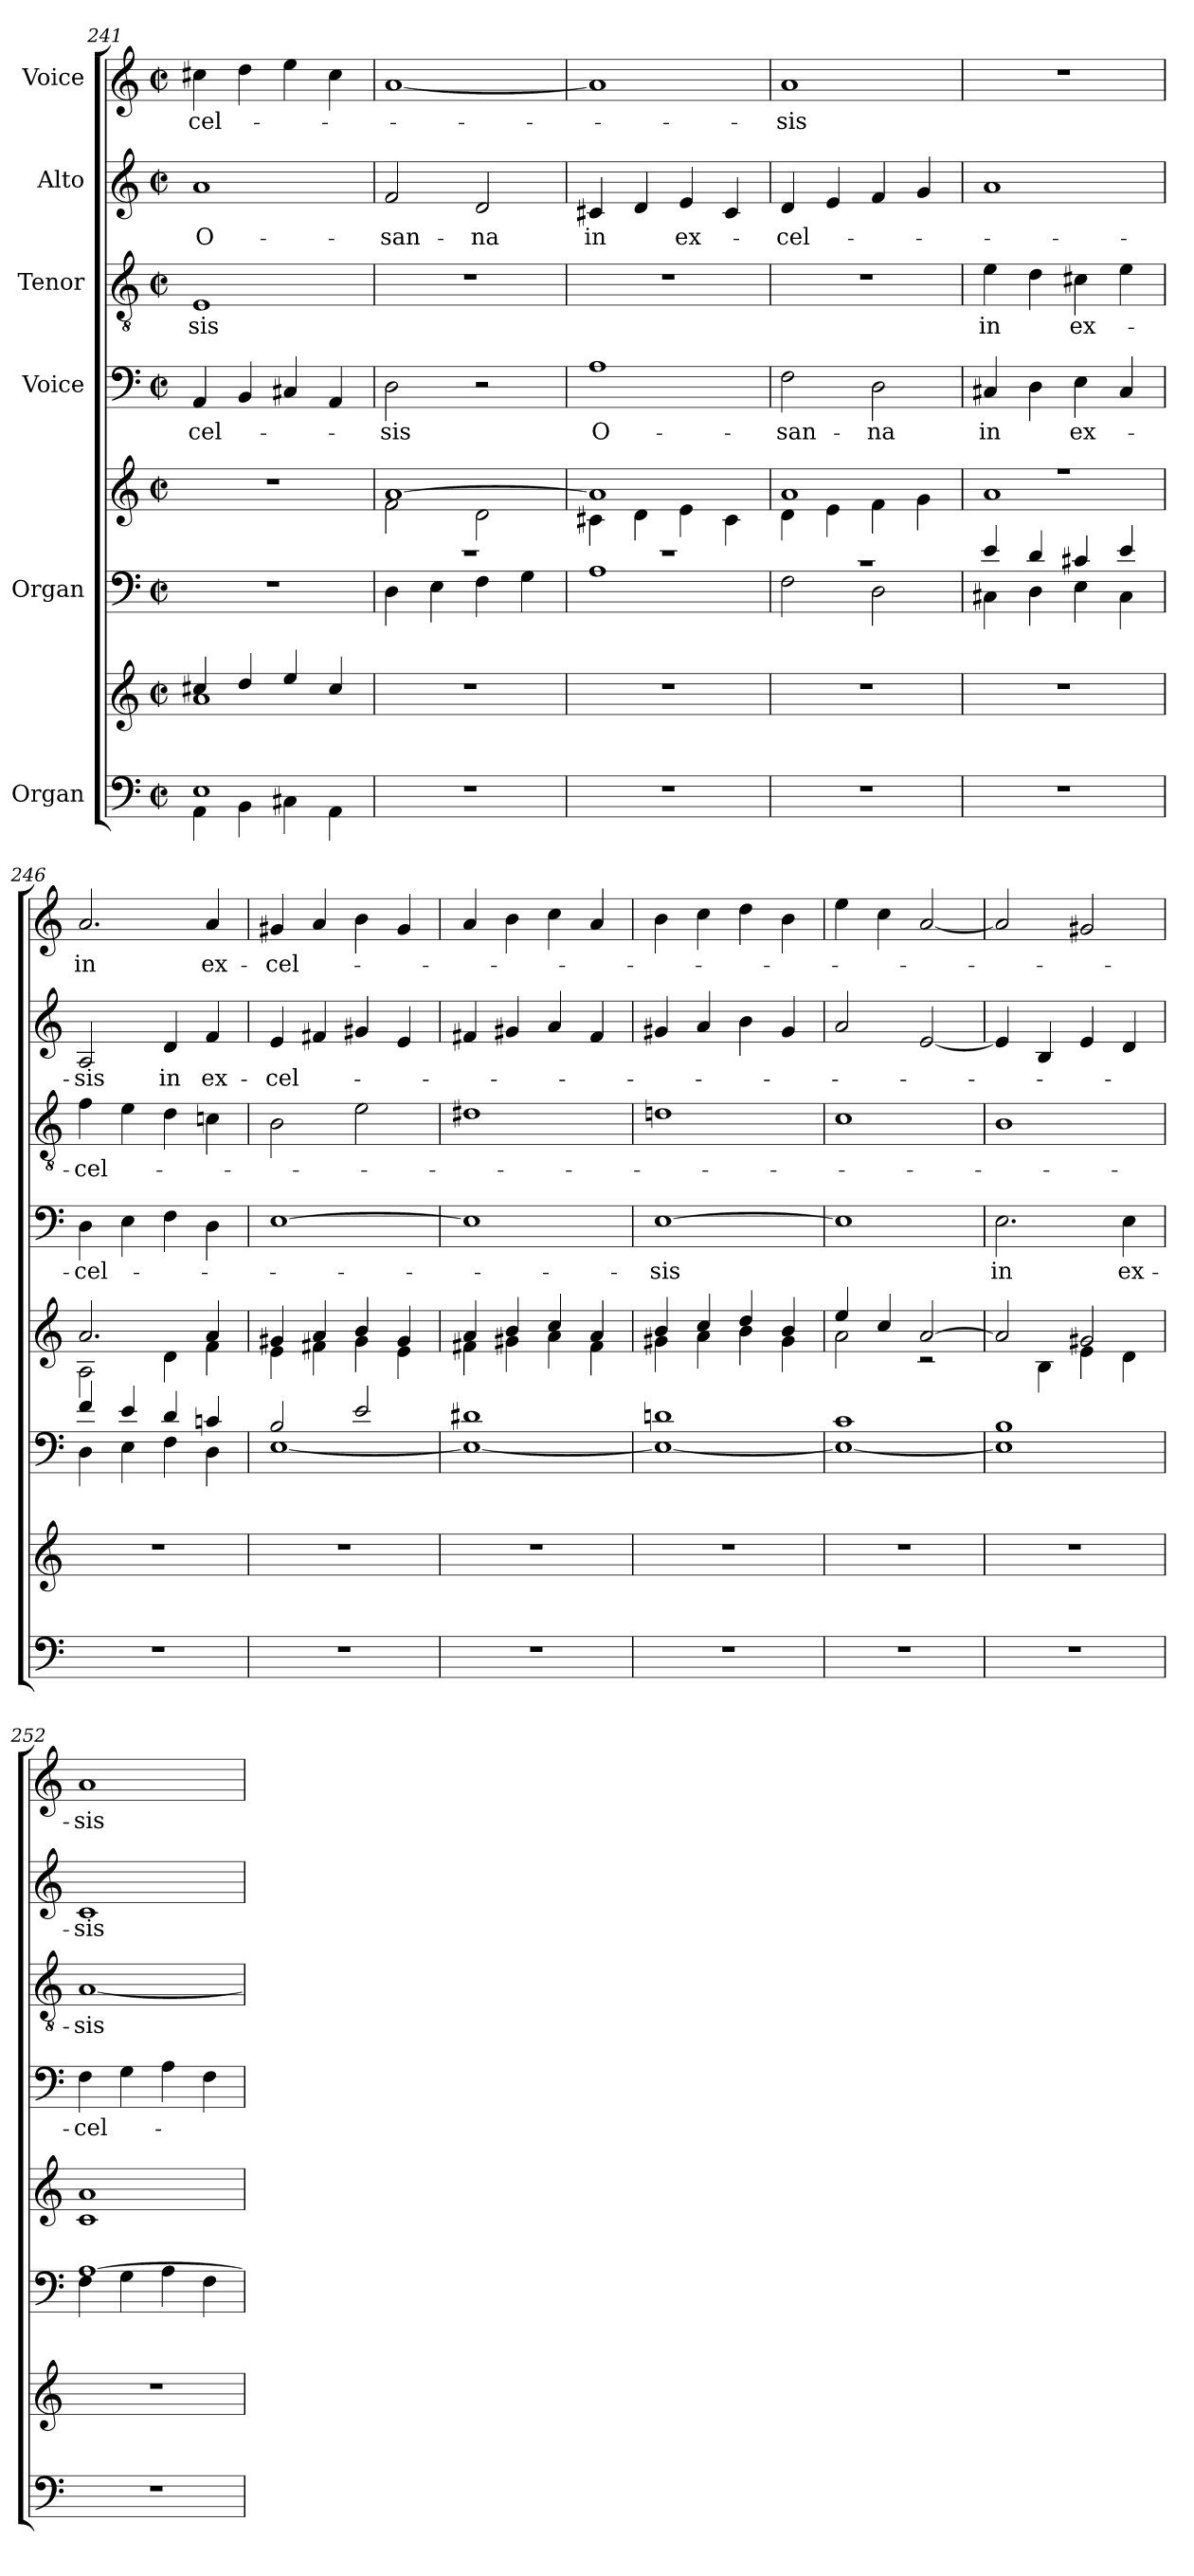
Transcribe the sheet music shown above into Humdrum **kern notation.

**kern	**kern	**kern	**kern	**kern	**text	**kern	**text	**kern	**text	**kern	**text
*part6	*part6	*part5	*part5	*part4	*part4	*part3	*part3	*part2	*part2	*part1	*part1
*staff8	*staff7	*staff6	*staff5	*staff4	*staff4	*staff3	*staff3	*staff2	*staff2	*staff1	*staff1
*I"Organ	*	*I"Organ	*	*I"Voice	*	*I"Tenor	*	*I"Alto	*	*I"Voice	*
*clefF4	*clefG2	*clefF4	*clefG2	*clefF4	*	*clefGv2	*	*clefG2	*	*clefG2	*
*k[]	*k[]	*k[]	*k[]	*k[]	*	*k[]	*	*k[]	*	*k[]	*
*M2/2	*M2/2	*M2/2	*M2/2	*M2/2	*	*M2/2	*	*M2/2	*	*M2/2	*
*met(c|)	*met(c|)	*met(c|)	*met(c|)	*met(c|)	*	*met(c|)	*	*met(c|)	*	*met(c|)	*
=241	=241	=241	=241	=241	=241	=241	=241	=241	=241	=241	=241
*^	*^	*	*	*	*	*	*	*	*	*	*
!	!	!	!	!	!	!	!LO:LY:b	!	!LO:LY:b	!	!LO:LY:b	!	!LO:LY:b
1E	4AA\	4cc#X/	1a	1r	1r	4AA/	-cel-	1E	sis	1a	O-	4cc#X\	-cel-
.	4BB\	4dd/	.	.	.	4BB/	.	.	.	.	.	4dd\	.
.	4C#X\	4ee/	.	.	.	4C#X/	.	.	.	.	.	4ee\	.
.	4AA\	4cc#/	.	.	.	4AA/	.	.	.	.	.	4cc#\	.
*	*	*v	*v	*	*	*	*	*	*	*	*	*	*
!!LO:LB:g=z
=242	=242	=242	=242	=242	=242	=242	=242	=242	=242	=242	=242	=242
*	*	*	*^	*^	*	*	*	*	*	*	*	*
!	!	!	!	!	!	!	!	!LO:LY:b	!	!	!	!LO:LY:b	!	!
*v	*v	*	*	*	*	*	*	*	*	*	*	*	*	*
1r	1r	1r	4D\	[1a	2f\	2D\	-sis	1r	.	2f/	-san-	[1a	.
.	.	.	4E\	.	.	.	.	.	.	.	.	.	.
!	!	!	!	!	!	!	!	!	!	!	!LO:LY:b	!	!
.	.	.	4F\	.	2d\	2r	.	.	.	2d/	-na	.	.
.	.	.	4G\	.	.	.	.	.	.	.	.	.	.
=243	=243	=243	=243	=243	=243	=243	=243	=243	=243	=243	=243	=243	=243
!	!	!	!	!	!	!	!LO:LY:b	!	!	!	!LO:LY:b	!	!
1r	1r	1r	1A	1a]	4c#X\	1A	O-	1r	.	4c#X/	in	1a]	.
.	.	.	.	.	4d\	.	.	.	.	4d/	.	.	.
!	!	!	!	!	!	!	!	!	!	!	!LO:LY:b	!	!
.	.	.	.	.	4e\	.	.	.	.	4e/	ex-	.	.
.	.	.	.	.	4c#\	.	.	.	.	4c#/	.	.	.
=244	=244	=244	=244	=244	=244	=244	=244	=244	=244	=244	=244	=244	=244
!	!	!	!	!	!	!	!LO:LY:b	!	!	!	!LO:LY:b	!	!LO:LY:b
1r	1r	1r	2F\	1a	4d\	2F\	-san-	1r	.	4d/	-cel-	1a	-sis
.	.	.	.	.	4e\	.	.	.	.	4e/	.	.	.
!	!	!	!	!	!	!	!LO:LY:b	!	!	!	!	!	!
.	.	.	2D\	.	4f\	2D\	-na	.	.	4f/	.	.	.
.	.	.	.	.	4g\	.	.	.	.	4g/	.	.	.
=245	=245	=245	=245	=245	=245	=245	=245	=245	=245	=245	=245	=245	=245
!	!	!	!	!	!	!	!LO:LY:b	!	!LO:LY:b	!	!	!	!
1r	1r	4e/	4C#X\	1r	1a	4C#X/	in	4e\	in	1a	.	1r	.
.	.	4d/	4D\	.	.	4D\	.	4d\	.	.	.	.	.
!	!	!	!	!	!	!	!LO:LY:b	!	!LO:LY:b	!	!	!	!
.	.	4c#X/	4E\	.	.	4E\	ex-	4c#X\	ex-	.	.	.	.
.	.	4e/	4C#\	.	.	4C#/	.	4e\	.	.	.	.	.
=246	=246	=246	=246	=246	=246	=246	=246	=246	=246	=246	=246	=246	=246
!	!	!	!	!	!	!	!LO:LY:b	!	!LO:LY:b	!	!LO:LY:b	!	!LO:LY:b
1r	1r	4f/	4D\	2.a/	2A\	4D\	-cel-	4f\	-cel-	2A/	-sis	2.a/	in
.	.	4e/	4E\	.	.	4E\	.	4e\	.	.	.	.	.
!	!	!	!	!	!	!	!	!	!	!	!LO:LY:b	!	!
.	.	4d/	4F\	.	4d\	4F\	.	4d\	.	4d/	in	.	.
!	!	!	!	!	!	!	!	!	!	!	!LO:LY:b	!	!LO:LY:b
.	.	4cn/	4D\	4a/	4f\	4D\	.	4cn\	.	4f/	ex-	4a/	ex-
=247	=247	=247	=247	=247	=247	=247	=247	=247	=247	=247	=247	=247	=247
!	!	!	!	!	!	!	!	!	!	!	!LO:LY:b	!	!LO:LY:b
1r	1r	2B/	[1E	4g#X/	4e\	[1E	.	2B\	.	4e/	-cel-	4g#X/	-cel-
.	.	.	.	4a/	4f#X\	.	.	.	.	4f#X/	.	4a/	.
.	.	2e/	.	4b/	4g#\	.	.	2e\	.	4g#X/	.	4b\	.
.	.	.	.	4g#/	4e\	.	.	.	.	4e/	.	4g#/	.
=248	=248	=248	=248	=248	=248	=248	=248	=248	=248	=248	=248	=248	=248
1r	1r	1d#X	1E_	4a/	4f#X\	1E]	.	1d#X	.	4f#X/	.	4a/	.
.	.	.	.	4b/	4g#X\	.	.	.	.	4g#X/	.	4b\	.
.	.	.	.	4cc/	4a\	.	.	.	.	4a/	.	4cc\	.
.	.	.	.	4a/	4f#\	.	.	.	.	4f#/	.	4a/	.
=249	=249	=249	=249	=249	=249	=249	=249	=249	=249	=249	=249	=249	=249
!	!	!	!	!	!	!	!LO:LY:b	!	!	!	!	!	!
1r	1r	1dn	1E_	4b/	4g#X\	[1E	-sis	1dn	.	4g#X/	.	4b\	.
.	.	.	.	4cc/	4a\	.	.	.	.	4a/	.	4cc\	.
.	.	.	.	4dd/	4b\	.	.	.	.	4b\	.	4dd\	.
.	.	.	.	4b/	4g#\	.	.	.	.	4g#/	.	4b\	.
=250	=250	=250	=250	=250	=250	=250	=250	=250	=250	=250	=250	=250	=250
1r	1r	1c	1E_	4ee/	2a\	1E]	.	1c	.	2a/	.	4ee\	.
.	.	.	.	4cc/	.	.	.	.	.	.	.	4cc\	.
.	.	.	.	[2a/	2r	.	.	.	.	[2e/	.	[2a/	.
!!LO:PB:g=z
=251	=251	=251	=251	=251	=251	=251	=251	=251	=251	=251	=251	=251	=251
!	!	!	!	!	!	!	!LO:LY:b	!	!	!	!	!	!
1r	1r	1B	1E]	2a/]	4ryy	2.E\	in	1B	.	4e/]	.	2a/]	.
.	.	.	.	.	4B\	.	.	.	.	4B/	.	.	.
.	.	.	.	2g#X/	4e\	.	.	.	.	4e/	.	2g#X/	.
!	!	!	!	!	!	!	!LO:LY:b	!	!	!	!	!	!
.	.	.	.	.	4d\	4E\	ex-	.	.	4d/	.	.	.
=252	=252	=252	=252	=252	=252	=252	=252	=252	=252	=252	=252	=252	=252
!	!	!	!	!	!	!	!LO:LY:b	!	!LO:LY:b	!	!LO:LY:b	!	!LO:LY:b
1r	1r	[1A	4F\	1a	1c	4F\	-cel-	[1A	-sis	1c	-sis	1a	-sis
.	.	.	4G\	.	.	4G\	.	.	.	.	.	.	.
.	.	.	4A\	.	.	4A\	.	.	.	.	.	.	.
.	.	.	4F\	.	.	4F\	.	.	.	.	.	.	.
*	*	*v	*v	*	*	*	*	*	*	*	*	*	*
*	*	*	*v	*v	*	*	*	*	*	*	*	*
=	=	=	=	=	=	=	=	=	=	=	=
*-	*-	*-	*-	*-	*-	*-	*-	*-	*-	*-	*-
